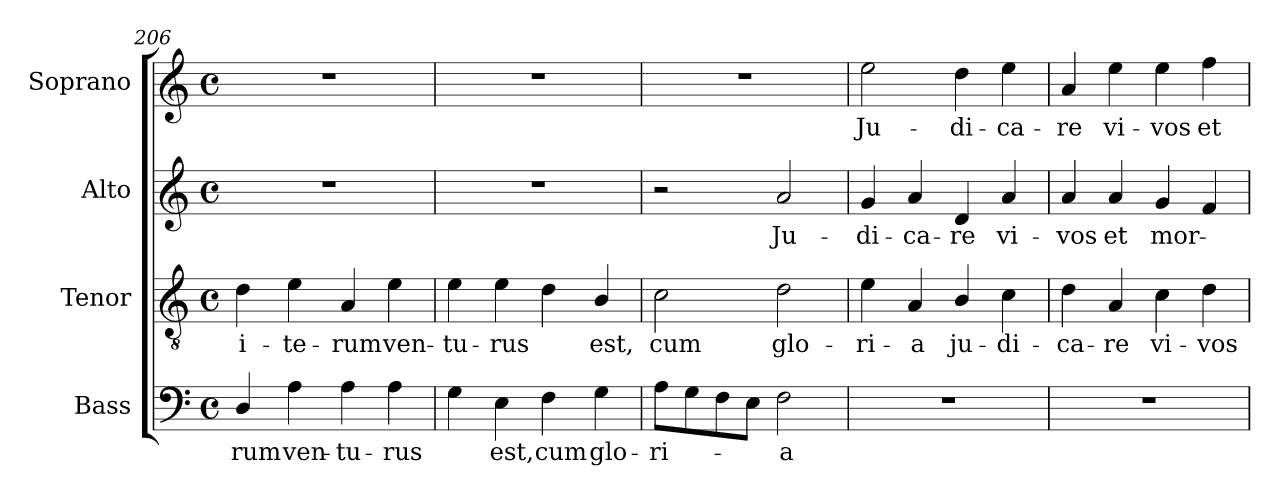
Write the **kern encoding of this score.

**kern	**text	**kern	**text	**kern	**text	**kern	**text
*part4	*part4	*part3	*part3	*part2	*part2	*part1	*part1
*staff4	*staff4	*staff3	*staff3	*staff2	*staff2	*staff1	*staff1
*I"Bass	*	*I"Tenor	*	*I"Alto	*	*I"Soprano	*
*I'B.	*	*I'T.	*	*I'A.	*	*I'S.	*
*clefF4	*	*clefGv2	*	*clefG2	*	*clefG2	*
*	*	*ITrd7c12	*	*	*	*	*
*k[]	*	*k[]	*	*k[]	*	*k[]	*
*C:	*	*C:	*	*C:	*	*C:	*
*M4/4	*	*M4/4	*	*M4/4	*	*M4/4	*
*met(c)	*	*met(c)	*	*met(c)	*	*met(c)	*
=206	=206	=206	=206	=206	=206	=206	=206
!	!LO:LY:b:color=#000000	!	!	!	!	!	!
!	!	!	!LO:LY:b:color=#000000	!	!	!	!
4Di/	-rum	4Di\	i-	1r	.	1r	.
!	!LO:LY:b:color=#000000	!	!	!	!	!	!
!	!	!	!LO:LY:b:color=#000000	!	!	!	!
4Ai\	ven-	4Ei\	-te-	.	.	.	.
!	!LO:LY:b:color=#000000	!	!	!	!	!	!
!	!	!	!LO:LY:b:color=#000000	!	!	!	!
4Ai\	-tu-	4AAi/	-rum	.	.	.	.
!	!LO:LY:b:color=#000000	!	!	!	!	!	!
!	!	!	!LO:LY:b:color=#000000	!	!	!	!
4Ai\	-rus	4Ei\	ven-	.	.	.	.
=207	=207	=207	=207	=207	=207	=207	=207
!	!	!	!LO:LY:b:color=#000000	!	!	!	!
4Gi\	.	4Ei\	-tu-	1r	.	1r	.
!	!LO:LY:b:color=#000000	!	!	!	!	!	!
!	!	!	!LO:LY:b:color=#000000	!	!	!	!
4Ei\	est,	4Ei\	-rus	.	.	.	.
!	!LO:LY:b:color=#000000	!	!	!	!	!	!
4Fi\	cum	4Di\	.	.	.	.	.
!	!LO:LY:b:color=#000000	!	!	!	!	!	!
!	!	!	!LO:LY:b:color=#000000	!	!	!	!
4Gi\	glo-	4BBi/	est,	.	.	.	.
=208	=208	=208	=208	=208	=208	=208	=208
!	!LO:LY:b:color=#000000	!	!	!	!	!	!
!	!	!	!LO:LY:b:color=#000000	!	!	!	!
8Ai\L	-ri-	2Ci\	cum	2r	.	1r	.
8Gi\	.	.	.	.	.	.	.
8Fi\	.	.	.	.	.	.	.
8Ei\J	.	.	.	.	.	.	.
!	!LO:LY:b:color=#000000	!	!	!	!	!	!
!	!	!	!LO:LY:b:color=#000000	!	!	!	!
!	!	!	!	!	!LO:LY:b:color=#000000	!	!
2Fi\	-a	2Di\	glo-	2ai/	Ju-	.	.
=209	=209	=209	=209	=209	=209	=209	=209
!	!	!	!LO:LY:b:color=#000000	!	!	!	!
!	!	!	!	!	!LO:LY:b:color=#000000	!	!
!	!	!	!	!	!	!	!LO:LY:b:color=#000000
1r	.	4Ei\	-ri-	4gi/	-di-	2eei\	Ju-
!	!	!	!LO:LY:b:color=#000000	!	!	!	!
!	!	!	!	!	!LO:LY:b:color=#000000	!	!
.	.	4AAi/	-a	4ai/	-ca-	.	.
!	!	!	!LO:LY:b:color=#000000	!	!	!	!
!	!	!	!	!	!LO:LY:b:color=#000000	!	!
!	!	!	!	!	!	!	!LO:LY:b:color=#000000
.	.	4BBi/	ju-	4di/	-re	4ddi\	-di-
!	!	!	!LO:LY:b:color=#000000	!	!	!	!
!	!	!	!	!	!LO:LY:b:color=#000000	!	!
!	!	!	!	!	!	!	!LO:LY:b:color=#000000
.	.	4Ci\	-di-	4ai/	vi-	4eei\	-ca-
=210	=210	=210	=210	=210	=210	=210	=210
!	!	!	!LO:LY:b:color=#000000	!	!	!	!
!	!	!	!	!	!LO:LY:b:color=#000000	!	!
!	!	!	!	!	!	!	!LO:LY:b:color=#000000
1r	.	4Di\	-ca-	4ai/	-vos	4ai/	-re
!	!	!	!LO:LY:b:color=#000000	!	!	!	!
!	!	!	!	!	!LO:LY:b:color=#000000	!	!
!	!	!	!	!	!	!	!LO:LY:b:color=#000000
.	.	4AAi/	-re	4ai/	et	4eei\	vi-
!	!	!	!LO:LY:b:color=#000000	!	!	!	!
!	!	!	!	!	!LO:LY:b:color=#000000	!	!
!	!	!	!	!	!	!	!LO:LY:b:color=#000000
.	.	4Ci\	vi-	4gi/	mor-	4eei\	-vos
!	!	!	!LO:LY:b:color=#000000	!	!	!	!
!	!	!	!	!	!	!	!LO:LY:b:color=#000000
.	.	4Di\	-vos	4fi/	.	4ffi\	et
=	=	=	=	=	=	=	=
*-	*-	*-	*-	*-	*-	*-	*-
